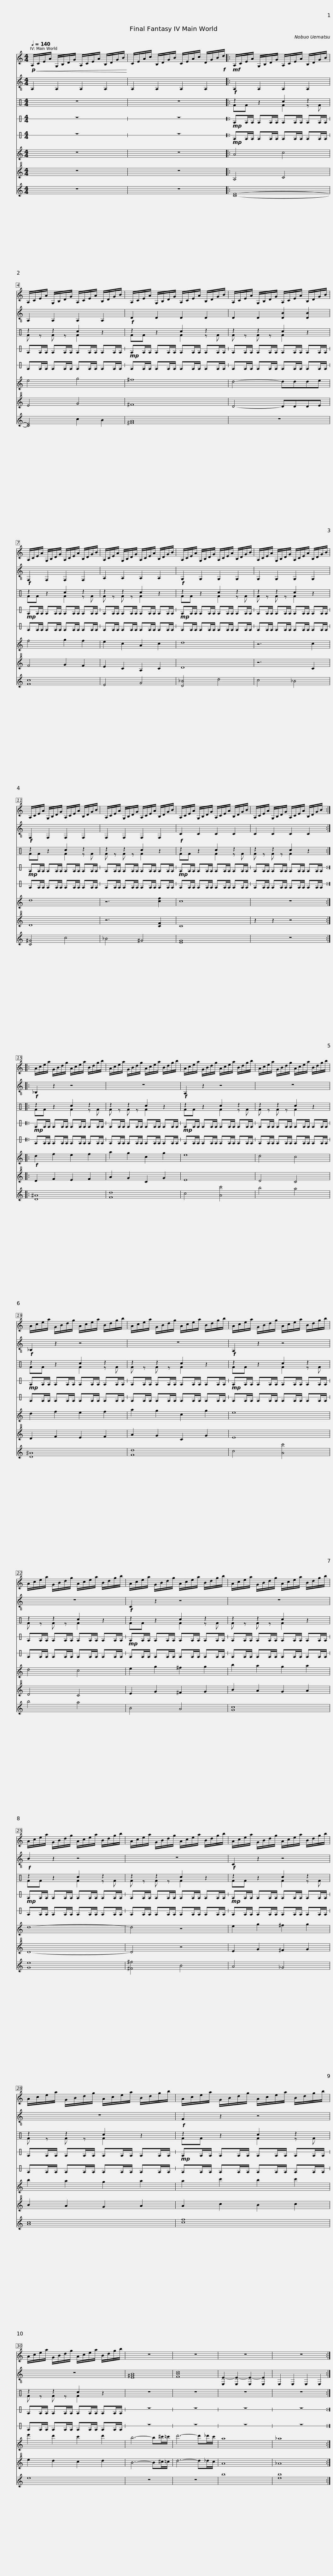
X:1
%%score 1 2 ( 3 4 ) 5 6 7 8 9
L:1/8
Q:1/4=140
M:4/4
I:linebreak $
K:C
V:1 treble
V:2 treble-8 transpose=-12
V:3 perc
K:none
V:4 perc
K:none
V:5 perc stafflines=1
K:none
V:6 perc stafflines=1
K:none
V:7 treble
V:8 treble+8
V:9 treble
V:1
!p!!<(! A,/C/E/A/ G,/B,/D/G/ A,/C/E/A/ B,/D/G/B/!<)! | C/E/A/c/ B,/D/G/B/ C/E/A/c/ D/G/B/!f!d/ |:!mf! A,/C/E/A/ G,/B,/D/G/ A,/C/E/A/ B,/D/G/B/ | A,/C/E/A/ G,/B,/D/G/ A,/C/E/A/ B,/D/G/B/ |$ A,/C/E/A/ G,/B,/D/G/ A,/C/E/A/ B,/D/G/B/ | %5
 A,/C/E/A/ G,/B,/D/G/ A,/C/E/A/ B,/D/G/B/ | A,/C/E/A/ G,/B,/D/G/ A,/C/E/A/ B,/D/G/B/ | A,/C/E/A/ G,/B,/D/G/ A,/C/E/A/ B,/D/G/B/ |$ A,/C/E/A/ G,/B,/D/G/ A,/C/E/A/ B,/D/G/B/ | A,/C/E/A/ G,/B,/D/G/ A,/C/E/A/ B,/D/G/B/ | %10
 A,/C/E/A/ G,/B,/D/G/ A,/C/E/A/ B,/D/G/B/ | A,/C/E/A/ G,/B,/D/G/ A,/C/E/A/ B,/D/G/B/ |$ A,/C/E/A/ G,/B,/D/G/ A,/C/E/A/ B,/D/G/B/ | A,/C/E/A/ G,/B,/D/G/ A,/C/E/A/ B,/D/G/B/ :: A/c/e/a/ G/B/d/g/ A/c/e/a/ B/d/g/b/ | %15
 A/c/e/a/ G/B/d/g/ A/c/e/a/ B/d/g/b/ |$ A/c/e/a/ G/B/d/g/ A/c/e/a/ B/d/g/b/ | A/c/e/a/ G/B/d/g/ A/c/e/a/ B/d/g/b/ | A/c/e/a/ G/B/d/g/ A/c/e/a/ B/d/g/b/ | A/c/e/a/ G/B/d/g/ A/c/e/a/ B/d/g/b/ |$ %20
 A/c/e/a/ G/B/d/g/ A/c/e/a/ B/d/g/b/ | A/c/e/a/ G/B/d/g/ A/c/e/a/ B/d/g/b/ | A/c/e/a/ G/B/d/g/ A/c/e/a/ B/d/g/b/ | A/c/e/a/ G/B/d/g/ A/c/e/a/ B/d/g/b/ |$ A/c/e/a/ G/B/d/g/ A/c/e/a/ B/d/g/b/ | %25
 A/c/e/a/ G/B/d/g/ A/c/e/a/ B/d/g/b/ | A/c/e/a/ G/B/d/g/ A/c/e/a/ B/d/g/b/ | A/c/e/a/ G/B/d/g/ A/c/e/a/ B/d/g/b/ |$ A/c/e/a/ G/B/d/g/ A/c/e/a/ B/d/g/b/ | A/c/e/a/ G/B/d/g/ A/c/e/a/ B/d/g/b/ | %30
 z8 | z8 | z8 | z8 :| %34
V:2
 A,2 A,2 A,2 A,2 | A,2 A,2 A,2 A,2 |: A,2 A,2 A,2 A,2 | A,2 A,2 A,2 A,2 |$ D2 D2 D2 D2 | %5
 D2 D2 [DB]2 [DB]2 | F,2 F,2 F,2 F,2 | A,2 A,2 A,2 A,2 |$ G,2 G,2 G,2 G,2 | G,2 G,2 G,2 G,2 | %10
 F,2 F,2 F,2 F,2 | F,2 F,2 F,2 F,2 |$ C2 C2 C2 C2 | C2 C2 C2 C2 :: _B,2 z2 z4 | %15
 z8 |$ A,2 z2 z4 | z8 | _B,2 z2 z4 | z8 |$ %20
 A,2 z2 z4 | z8 | C2 z2 z4 | z8 |$ B2 z2 z4 | %25
 z8 | C2 z2 z4 | z8 |$ F2 z2 z4 | z8 | %30
 [E^GB]8 | [FBd]8 | [E,E-]2 [E,E-]2 [E,E-]2 [E,E]2 | E,2 E,2 E,2 E,2 :| %34
V:3
 z8 | z8 |:!f! z2 z2 c2 z2 | z2 z2 c2 z2 |$!f! z2 z2 c2 z2 | %5
 z2 z2 c2 z2 |!f! z2 z2 c2 z2 | z2 z2 c2 z2 |$!f! z2 z2 c2 z2 | z2 z2 c2 z2 | %10
!f! z2 z2 c2 z2 | z2 z2 c2 z2 |$!f! z2 z2 c2 z2 | z2 z2 c2 z2 ::!f! z2 z2 c2 z2 | %15
 z2 z2 c2 z2 |$!f! z2 z2 c2 z2 | z2 z2 c2 z2 |!f! z2 z2 c2 z2 | z2 z2 c2 z2 |$ %20
!f! z2 z2 c2 z2 | z2 z2 c2 z2 |!f! z2 z2 c2 z2 | z2 z2 c2 z2 |$!f! z2 z2 c2 z2 | %25
 z2 z2 c2 z2 |!f! z2 z2 c2 z2 | z2 z2 c2 z2 |$!f! z2 z2 c2 z2 | z2 z2 c2 z2 | %30
 z8 | z8 | z8 | z8 :| %34
V:4
 x8 | x8 |: FF z2 F2 z F | F z F z F2 z2 |$ FF z2 F2 z F | %5
 F z F z F2 z2 | FF z2 F2 z F | F z F z F2 z2 |$ FF z2 F2 z F | F z F z F2 z2 | %10
 FF z2 F2 z F | F z F z F2 z2 |$ FF z2 F2 z F | F z F z F2 z2 :: FF z2 F2 z F | %15
 F z F z F2 z2 |$ FF z2 F2 z F | F z F z F2 z2 | FF z2 F2 z F | F z F z F2 z2 |$ %20
 FF z2 F2 z F | F z F z F2 z2 | FF z2 F2 z F | F z F z F2 z2 |$ FF z2 F2 z F | %25
 F z F z F2 z2 | FF z2 F2 z F | F z F z F2 z2 |$ FF z2 F2 z F | F z F z F2 z2 | %30
 x8 | x8 | x8 | x8 :| %34
V:5
 z8 | z8 |:!mp! EE/E/ EE/E/ EE/E/ EE/E/ | EE/E/ EE/E/ EE/E/ EE/E/ |$!mp! EE/E/ EE/E/ EE/E/ EE/E/ | %5
 EE/E/ EE/E/ EE/E/ EE/E/ |!mp! EE/E/ EE/E/ EE/E/ EE/E/ | EE/E/ EE/E/ EE/E/ EE/E/ |$!mp! EE/E/ EE/E/ EE/E/ EE/E/ | EE/E/ EE/E/ EE/E/ EE/E/ | %10
!mp! EE/E/ EE/E/ EE/E/ EE/E/ | EE/E/ EE/E/ EE/E/ EE/E/ |$!mp! EE/E/ EE/E/ EE/E/ EE/E/ | EE/E/ EE/E/ EE/E/ EE/E/ ::!mp! EE/E/ EE/E/ EE/E/ EE/E/ | %15
 EE/E/ EE/E/ EE/E/ EE/E/ |$!mp! EE/E/ EE/E/ EE/E/ EE/E/ | EE/E/ EE/E/ EE/E/ EE/E/ |!mp! EE/E/ EE/E/ EE/E/ EE/E/ | EE/E/ EE/E/ EE/E/ EE/E/ |$ %20
!mp! EE/E/ EE/E/ EE/E/ EE/E/ | EE/E/ EE/E/ EE/E/ EE/E/ |!mp! EE/E/ EE/E/ EE/E/ EE/E/ | EE/E/ EE/E/ EE/E/ EE/E/ |$!mp! EE/E/ EE/E/ EE/E/ EE/E/ | %25
 EE/E/ EE/E/ EE/E/ EE/E/ |!mp! EE/E/ EE/E/ EE/E/ EE/E/ | EE/E/ EE/E/ EE/E/ EE/E/ |$!mp! EE/E/ EE/E/ EE/E/ EE/E/ | EE/E/ EE/E/ EE/E/ EE/E/ | %30
 z8 | z8 | z8 | z8 :| %34
V:6
 z8 | z8 |:!mp! EE/E/ EE/E/ EE/E/ EE/E/ | EE/E/ EE/E/ EE/E/ EE/E/ |$ EE/E/ EE/E/ EE/E/ EE/E/ | %5
 EE/E/ EE/E/ EE/E/ EE/E/ | EE/E/ EE/E/ EE/E/ EE/E/ | EE/E/ EE/E/ EE/E/ EE/E/ |$ EE/E/ EE/E/ EE/E/ EE/E/ | EE/E/ EE/E/ EE/E/ EE/E/ | %10
 EE/E/ EE/E/ EE/E/ EE/E/ | EE/E/ EE/E/ EE/E/ EE/E/ |$ EE/E/ EE/E/ EE/E/ EE/E/ | EE/E/ EE/E/ EE/E/ EE/E/ :: EE/E/ EE/E/ EE/E/ EE/E/ | %15
 EE/E/ EE/E/ EE/E/ EE/E/ |$ EE/E/ EE/E/ EE/E/ EE/E/ | EE/E/ EE/E/ EE/E/ EE/E/ | EE/E/ EE/E/ EE/E/ EE/E/ | EE/E/ EE/E/ EE/E/ EE/E/ |$ %20
 EE/E/ EE/E/ EE/E/ EE/E/ | EE/E/ EE/E/ EE/E/ EE/E/ | EE/E/ EE/E/ EE/E/ EE/E/ | EE/E/ EE/E/ EE/E/ EE/E/ |$ EE/E/ EE/E/ EE/E/ EE/E/ | %25
 EE/E/ EE/E/ EE/E/ EE/E/ | EE/E/ EE/E/ EE/E/ EE/E/ | EE/E/ EE/E/ EE/E/ EE/E/ |$ EE/E/ EE/E/ EE/E/ EE/E/ | EE/E/ EE/E/ EE/E/ EE/E/ | %30
 z8 | z8 | z8 | z8 :| %34
V:7
 z8 | z8 |: A4 c4 | e4 g4 |$ ^f8 | %5
 d4- ddde | f4 g2 f2 | e2 c2 A2 c2 |$ d8 | z6 c2 | %10
 d8 | z6 [cf]2 |$ c8 | z8 ::!f! d2 f2 e2 f2 | %15
 a2 g2 c2 g2 |$ e8 | d4 c4 | d2 f2 e2 f2 | a2 g2 c2 g2 |$ %20
 e8 | d4 c4 | e2 g2 ^f2 g2 | b2 a2 g2 a2 |$ d8- | %25
 d4 z4 | e2 g2 ^f2 g2 | b2 a2 g2 a2 |$ a2 c'2 b2 c'2 | e'2 d'2 c'2 d'2 | %30
 b6- b^c'/=c'/ | d'6- d'_d'/c'/ | a8 | _a8 :| %34
V:8
 z8 | z8 |: A,4 C4 | E4 G4 |$ ^F8 | %5
 D4- DDDE | F4 G2 F2 | E2 C2 A,2 C2 |$ D8 | z6 C2 | %10
 D8 | z6 [CF]2 |$ C8 | z2 z2 z4 :: D2 F2 E2 F2 | %15
 A2 G2 C2 G2 |$ E8 | D4 C4 | D2 F2 E2 F2 | A2 G2 C2 G2 |$ %20
 E8 | D4 C4 | E2 G2 ^F2 G2 | B2 A2 G2 A2 |$ D8- | %25
 D4 z4 | E2 G2 ^F2 G2 | B2 A2 G2 A2 |$ A2 c2 B2 c2 | e2 d2 c2 d2 | %30
 B6- B^c/=c/ | d6- d_d/c/ | A8 | _A8 :| %34
V:9
 z8 | z8 |: [CE]8- | [CE]4 c2 B2 |$ [^FA]8 | %5
 z8 | [Fc]8 | E4 G4 |$ [D_B]4 d4 | c4 _B4 | %10
 [C^G]4 c4 | _B4 ^G4 |$ [EG]8 | z8 :: [D^A]8 | %15
 [Fd]8 |$ c4 [Ac']4 | b4 a4 | [D^A]8 | [Fd]8 |$ %20
 c4 [Ac']4 | b4 a4 | B4 A4 | [Gc]8 |$ [Ge]8 | %25
 [^F^f]4 B4 | A4 _G4 | [Ac]8 |$ [cf]8 | e8 | %30
 z8 | z8 | b8 | [eb]8 :| %34
